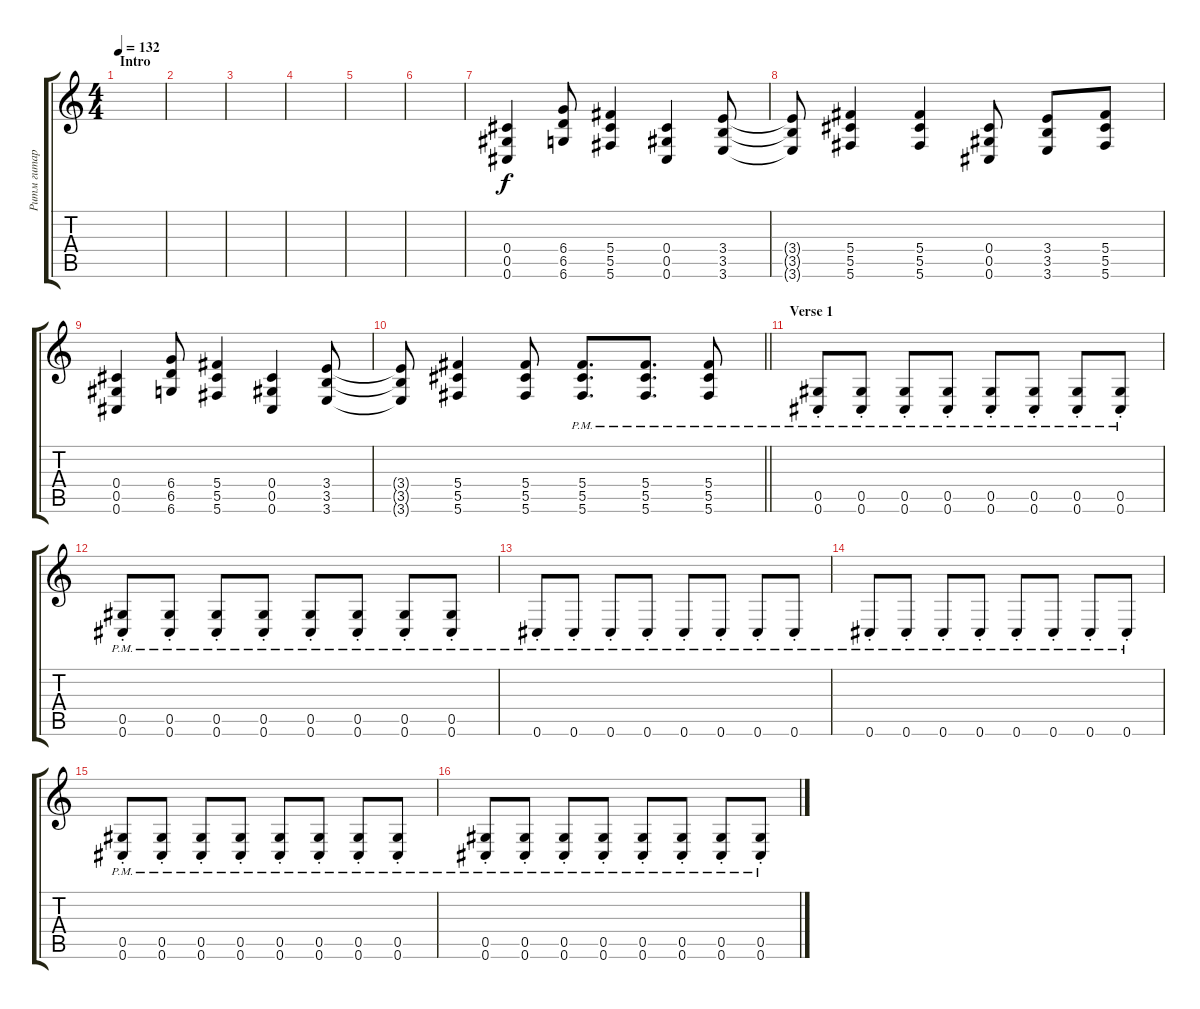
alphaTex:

\track ("Ритм гитара" "Ритм гитар") {instrument distortionguitar}
\staff {score tabs}
\tuning (Eb4 Bb3 Gb3 Db3 Ab2 Db2) {hide}
\ts (4 4)
\section ("" "Intro")
\tempo 132
\clef g2
\ks c
|
|
|
|
|
|
(0.4 0.5 0.6).4{balance 4 instrument distortionguitar} (6.4 6.5 6.6).8 (5.4 5.5 5.6).4 (0.4 0.5 0.6).4 (3.4 3.5 3.6).8 |
(3.4{t} 3.5{t} 3.6{t}).8 (5.4 5.5 5.6).4 (5.4 5.5 5.6).4 (0.4 0.5 0.6).8 (3.4 3.5 3.6).8 (5.4 5.5 5.6).8 |
(0.4 0.5 0.6).4 (6.4 6.5 6.6).8 (5.4 5.5 5.6).4 (0.4 0.5 0.6).4 (3.4 3.5 3.6).8 |
\barLineRight lightlight
(3.4{t} 3.5{t} 3.6{t}).8 (5.4 5.5 5.6).4 (5.4 5.5 5.6).8 (5.4{pm} 5.5{pm} 5.6{pm}).8{d} (5.4{pm} 5.5{pm} 5.6{pm}).8{d} (5.4{pm} 5.5{pm} 5.6{pm}).8 |
\section ("" "Verse 1")
(0.5{pm st} 0.6{pm st}).8{instrument overdrivenguitar} (0.5{pm st} 0.6{pm st}).8 (0.5{pm st} 0.6{pm st}).8 (0.5{pm st} 0.6{pm st}).8 (0.5{pm st} 0.6{pm st}).8 (0.5{pm st} 0.6{pm st}).8 (0.5{pm st} 0.6{pm st}).8 (0.5{pm st} 0.6{pm st}).8 |
(0.5{pm st} 0.6{pm st}).8 (0.5{pm st} 0.6{pm st}).8 (0.5{pm st} 0.6{pm st}).8 (0.5{pm st} 0.6{pm st}).8 (0.5{pm st} 0.6{pm st}).8 (0.5{pm st} 0.6{pm st}).8 (0.5{pm st} 0.6{pm st}).8 (0.5{pm st} 0.6{pm st}).8 |
0.6{pm st}.8 0.6{pm st}.8 0.6{pm st}.8 0.6{pm st}.8 0.6{pm st}.8 0.6{pm st}.8 0.6{pm st}.8 0.6{pm st}.8 |
0.6{pm st}.8 0.6{pm st}.8 0.6{pm st}.8 0.6{pm st}.8 0.6{pm st}.8 0.6{pm st}.8 0.6{pm st}.8 0.6{pm st}.8 |
(0.5{pm st} 0.6{pm st}).8 (0.5{pm st} 0.6{pm st}).8 (0.5{pm st} 0.6{pm st}).8 (0.5{pm st} 0.6{pm st}).8 (0.5{pm st} 0.6{pm st}).8 (0.5{pm st} 0.6{pm st}).8 (0.5{pm st} 0.6{pm st}).8 (0.5{pm st} 0.6{pm st}).8 |
(0.5{pm st} 0.6{pm st}).8 (0.5{pm st} 0.6{pm st}).8 (0.5{pm st} 0.6{pm st}).8 (0.5{pm st} 0.6{pm st}).8 (0.5{pm st} 0.6{pm st}).8 (0.5{pm st} 0.6{pm st}).8 (0.5{pm st} 0.6{pm st}).8 (0.5{pm st} 0.6{pm st}).8
